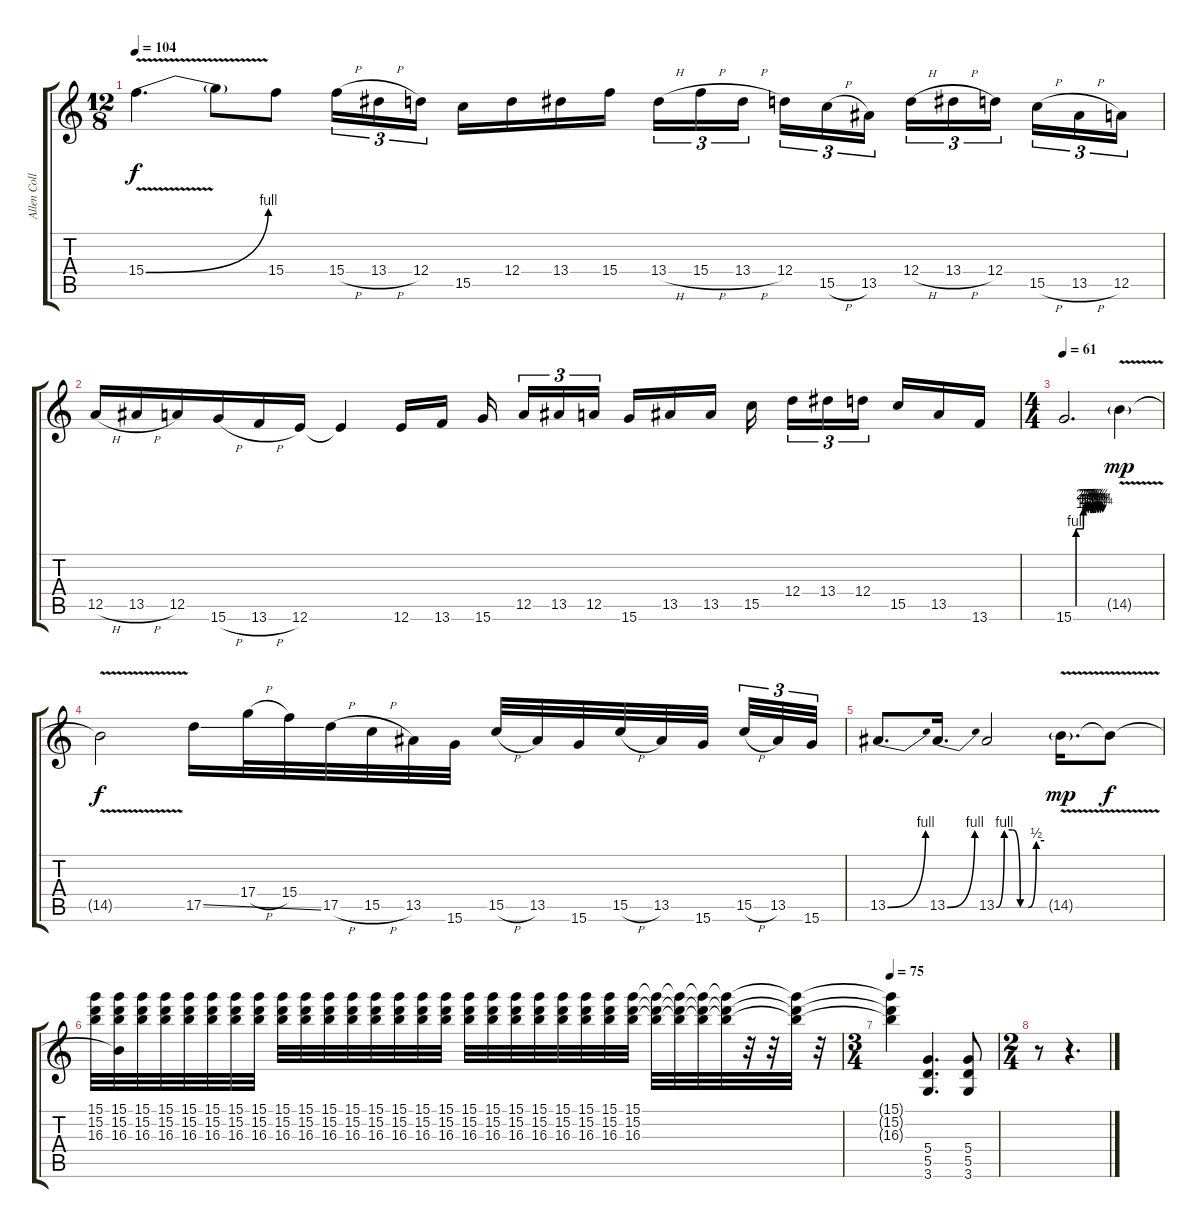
\track ("Allen Collins (Clean/Solo Guitar)" "Allen Coll") {instrument overdrivenguitar}
\staff {score tabs}
\tuning (E4 B3 G3 D3 A2 E2) {hide}
\ts (12 8)
\tempo 104
\clef g2
\ks c
15.4{be (bend 0 0 60 4) v}.4{d dy f} 15.4{t}.8 15.4.8 15.4{h}.16{tu (3 2)} 13.4{h}.16{tu (3 2)} 12.4.16{tu (3 2)} 15.5.16 12.4.16 13.4.16 15.4.16 13.4{h}.16{tu (3 2)} 15.4{h}.16{tu (3 2)} 13.4{h}.16{tu (3 2)} 12.4.16{tu (3 2)} 15.5{h}.16{tu (3 2)} 13.5.16{tu (3 2)} 12.4{h}.16{tu (3 2)} 13.4{h}.16{tu (3 2)} 12.4.16{tu (3 2)} 15.5{h}.16{tu (3 2)} 13.5{h}.16{tu (3 2)} 12.5.16{tu (3 2)} |
12.5{h}.16 13.5{h}.16 12.5.16 15.6{h}.16 13.6{h}.16 12.6.16 12.6{t}.4 12.6.16 13.6.16 15.6.16 12.5.16{tu (3 2)} 13.5.16{tu (3 2)} 12.5.16{tu (3 2)} 15.6.16 13.5.16 13.5.16 15.5.16 12.4.16{tu (3 2)} 13.4.16{tu (3 2)} 12.4.16{tu (3 2)} 15.5.16 13.5.16 13.6.16 |
\ts (4 4)
\tempo 61
15.6{be (custom 0 0 5 0 5 4 15 4 20 4 20 8 25 7 25 9 30 7 30 9 35 7 35 9 35 7 40 9 40 7 45 9 45 7 45 9 50 7 50 9 55 7 55 9 60 7)}.2{d} 14.5{v g}.4{dy mp} |
14.5{t}.2{dy f} 17.5{ss}.16 17.4{h}.32 15.4.32 17.5{h}.32 15.5{h}.32 13.5.32 15.6.32 15.5{h}.32 13.5.32 15.6.32 15.5{h}.32 13.5.32 15.6.32 15.5{h}.32{tu (3 2)} 13.5.32{tu (3 2)} 15.6.32{tu (3 2)} |
13.5{be (bend 0 0 60 4)}.8{d} 13.5{be (bend 0 0 60 4)}.16{d} 13.5{be (custom 0 0 10 4 20 4 30 0 40 0 50 2 60 2)}.2 14.5{v g}.16{d dy mp} 14.5{t}.8{dy f} |
(15.1 15.2 16.3).32 (15.1 15.2 16.3 14.5{t}).32 (15.1 15.2 16.3).32 (15.1 15.2 16.3).32 (15.1 15.2 16.3).32 (15.1 15.2 16.3).32 (15.1 15.2 16.3).32 (15.1 15.2 16.3).32 (15.1 15.2 16.3).32 (15.1 15.2 16.3).32 (15.1 15.2 16.3).32 (15.1 15.2 16.3).32 (15.1 15.2 16.3).32 (15.1 15.2 16.3).32 (15.1 15.2 16.3).32 (15.1 15.2 16.3).32 (15.1 15.2 16.3).32 (15.1 15.2 16.3).32 (15.1 15.2 16.3).32 (15.1 15.2 16.3).32 (15.1 15.2 16.3).32 (15.1 15.2 16.3).32 (15.1 15.2 16.3).32 (15.1 15.2 16.3).32 (15.1{t} 15.2{t} 16.3{t}).32 (15.1{t} 15.2{t} 16.3{t}).32 (15.1{t} 15.2{t} 16.3{t}).32 (15.1{t} 15.2{t} 16.3{t}).32 r.32 r.32 (15.1{t} 15.2{t} 16.3{t}).32 r.32 |
\ts (3 4)
\tempo 75
(15.1{t} 15.2{t} 16.3{t}).4 (5.4 5.5 3.6).4{d} (5.4 5.5 3.6).8 |
\ts (2 4)
r.8 r.4{d}
